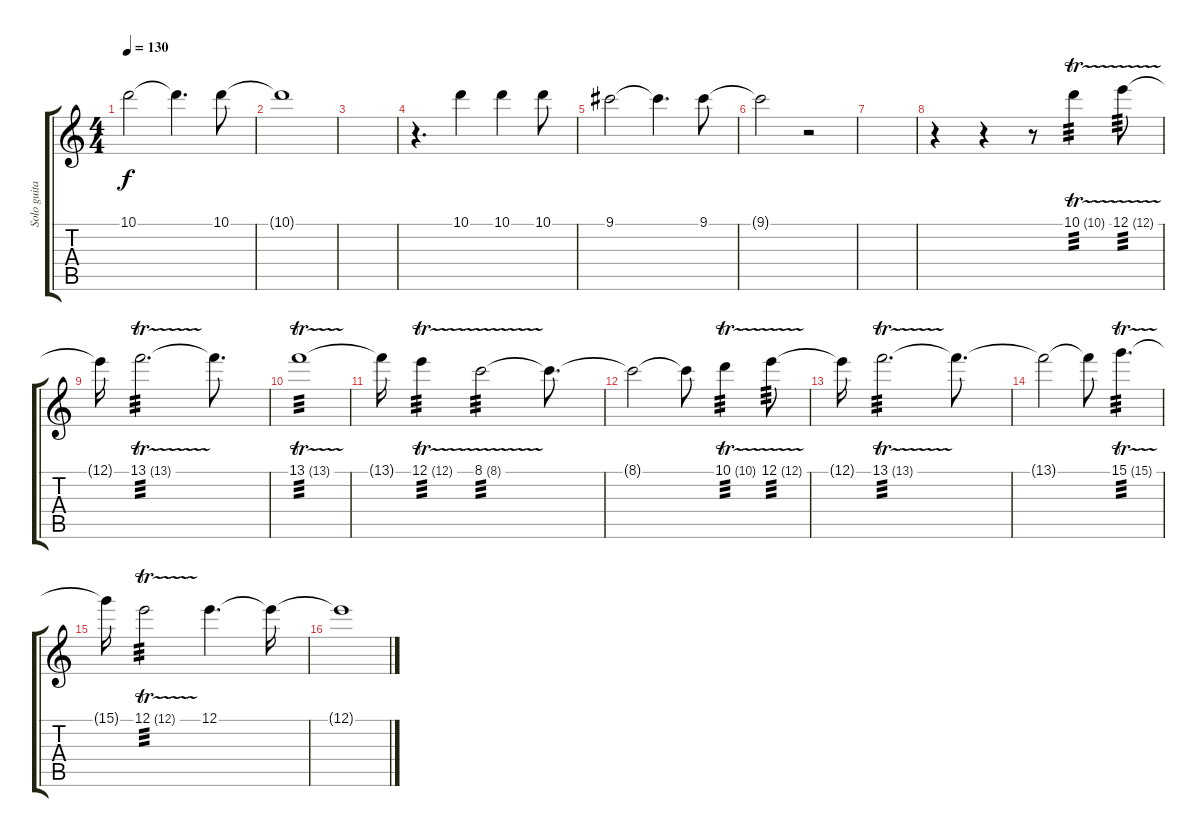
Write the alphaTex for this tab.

\track ("Solo guitar" "Solo guita") {instrument distortionguitar}
\staff {score tabs}
\tuning (E4 B3 G3 D3 A2 E2) {hide}
\ts (4 4)
\tempo 130
\clef g2
\ks c
10.1.2{dy f} 10.1{t}.4{d} 10.1.8 |
10.1{t}.1 |
|
r.4{d} 10.1.4 10.1.4 10.1.8 |
9.1.2 9.1{t}.4{d} 9.1.8 |
9.1{t}.2 r.2 |
|
r.4 r.4 r.8 10.1{tr (10 32)}.4{tp 3} 12.1{tr (12 32)}.8{tp 3} |
12.1{t}.16 13.1{tr (13 32)}.2{d tp 3} 13.1{t}.8{d} |
13.1{tr (13 32)}.1{tp 3} |
13.1{t}.16 12.1{tr (12 32)}.4{tp 3} 8.1{tr (8 32)}.2{tp 3} 8.1{t}.8{d} |
8.1{t}.2 8.1{t}.8 10.1{tr (10 32)}.4{tp 3} 12.1{tr (12 32)}.8{tp 3} |
12.1{t}.16 13.1{tr (13 32)}.2{d tp 3} 13.1{t}.8{d} |
13.1{t}.2 13.1{t}.8 15.1{tr (15 32)}.4{d tp 3} |
15.1{t}.16 12.1{tr (12 32)}.2{tp 3} 12.1.4{d} 12.1{t}.16 |
12.1{t}.1
